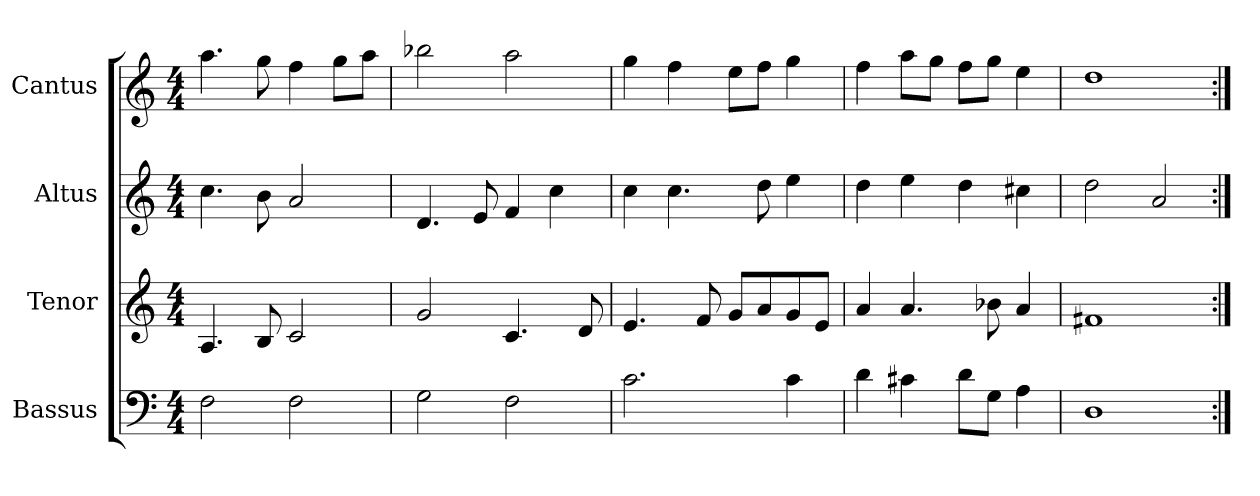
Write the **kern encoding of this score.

**kern	**kern	**kern	**kern
*part4	*part3	*part2	*part1
*staff4	*staff3	*staff2	*staff1
*I"Bassus	*I"Tenor	*I"Altus	*I"Cantus
*I'B.	*I'T.	*I'A.	*I'C.
*clefF4	*clefG2	*clefG2	*clefG2
*k[]	*k[]	*k[]	*k[]
*C:	*C:	*C:	*C:
*M4/4	*M4/4	*M4/4	*M4/4
=1	=1	=1	=1
2F\	4.A/	4.cc\	4.aa\
.	8B/	8b\	8gg\
2F\	2c/	2a/	4ff\
.	.	.	8gg\L
.	.	.	8aa\J
=2	=2	=2	=2
2G\	2g/	4.d/	2bb-X\
.	.	8e/	.
2F\	4.c/	4f/	2aa\
.	.	4cc\	.
.	8d/	.	.
=3	=3	=3	=3
2.c\	4.e/	4cc\	4gg\
.	.	4.cc\	4ff\
.	8f/	.	.
.	8g/L	.	8ee\L
.	8a/	8dd\	8ff\J
4c\	8g/	4ee\	4gg\
.	8e/J	.	.
!!LO:LB:g=z
=4	=4	=4	=4
4d\	4a/	4dd\	4ff\
4c#X\	4.a/	4ee\	8aa\L
.	.	.	8gg\J
8d\L	.	4dd\	8ff\L
8G\J	8b-X\	.	8gg\J
4A\	4a/	4cc#X\	4ee\
=5	=5	=5	=5
1D\	1f#X/	2dd\	1dd\
.	.	2a/	.
=:|!	=:|!	=:|!	=:|!
*-	*-	*-	*-
